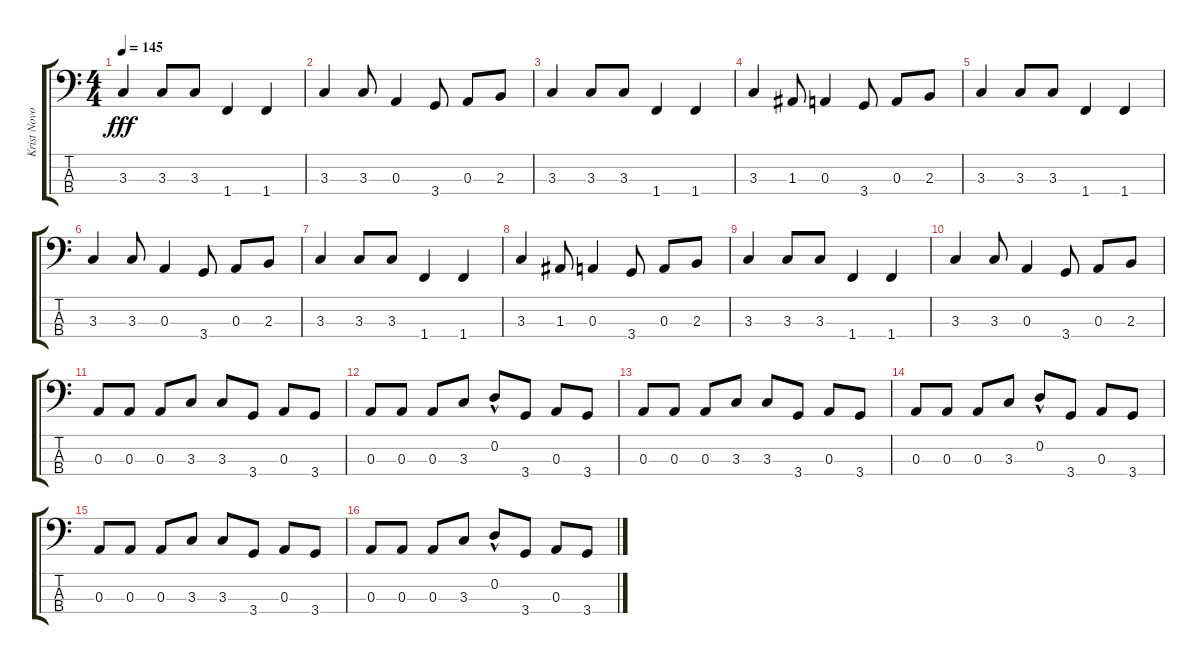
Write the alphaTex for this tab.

\track ("Krist Novoselic - Bass" "Krist Novo") {instrument electricbasspick}
\staff {score tabs}
\tuning (G2 D2 A1 E1) {hide}
\ts (4 4)
\tempo 145
\clef f4
\ks c
3.3.4{dy fff instrument electricbasspick} 3.3.8 3.3.8 1.4.4 1.4.4 |
3.3.4 3.3.8 0.3.4 3.4.8 0.3.8 2.3.8 |
3.3.4 3.3.8 3.3.8 1.4.4 1.4.4 |
3.3.4 1.3.8 0.3.4 3.4.8 0.3.8 2.3.8 |
3.3.4 3.3.8 3.3.8 1.4.4 1.4.4 |
3.3.4 3.3.8 0.3.4 3.4.8 0.3.8 2.3.8 |
3.3.4 3.3.8 3.3.8 1.4.4 1.4.4 |
3.3.4 1.3.8 0.3.4 3.4.8 0.3.8 2.3.8 |
3.3.4 3.3.8 3.3.8 1.4.4 1.4.4 |
3.3.4 3.3.8 0.3.4 3.4.8 0.3.8 2.3.8 |
0.3.8 0.3.8 0.3.8 3.3.8 3.3.8 3.4.8 0.3.8 3.4.8 |
0.3.8 0.3.8 0.3.8 3.3.8 0.2{hac}.8 3.4.8 0.3.8 3.4.8 |
0.3.8 0.3.8 0.3.8 3.3.8 3.3.8 3.4.8 0.3.8 3.4.8 |
0.3.8 0.3.8 0.3.8 3.3.8 0.2{hac}.8 3.4.8 0.3.8 3.4.8 |
0.3.8 0.3.8 0.3.8 3.3.8 3.3.8 3.4.8 0.3.8 3.4.8 |
0.3.8 0.3.8 0.3.8 3.3.8 0.2{hac}.8 3.4.8 0.3.8 3.4.8
